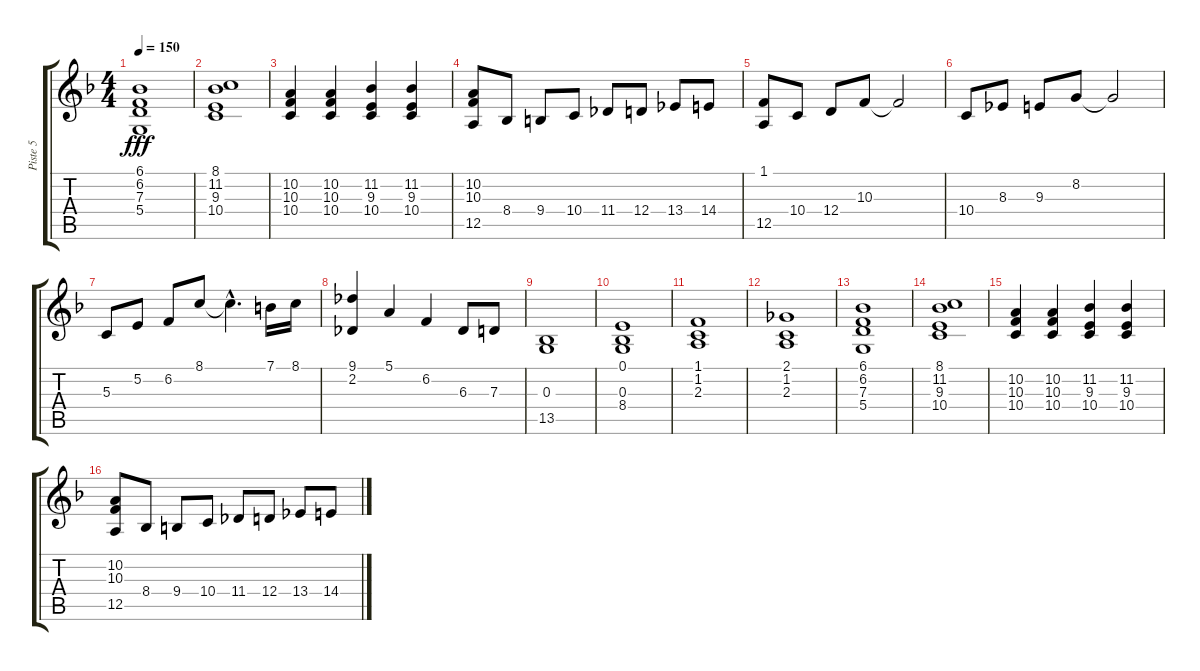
\track ("Piste 5" "Piste 5") {instrument stringensemble1}
\staff {score tabs}
\tuning (E4 B3 G3 D3 A2 E2) {hide}
\ts (4 4)
\tempo 150
\clef g2
\ks f
(6.1 6.2 7.3 5.4).1{dy fff} |
(8.1 11.2 9.3 10.4).1 |
(10.2 10.3 10.4).4 (10.2 10.3 10.4).4 (11.2 9.3 10.4).4 (11.2 9.3 10.4).4 |
(10.2 10.3 12.5).8 8.4.8 9.4.8 10.4.8 11.4.8 12.4.8 13.4.8 14.4.8 |
(1.1 12.5).8 10.4.8 12.4.8 10.3.8 10.3{t}.2 |
10.4.8 8.3.8 9.3.8 8.2.8 8.2{t}.2 |
5.3.8 5.2.8 6.2.8 8.1.8 8.1{hac t}.4{d} 7.1.16 8.1.16 |
(9.1 2.2).4 5.1.4 6.2.4 6.3.8 7.3.8 |
(0.3 13.5).1 |
(0.1 0.3 8.4).1 |
(1.1 1.2 2.3).1 |
(2.1 1.2 2.3).1 |
(6.1 6.2 7.3 5.4).1 |
(8.1 11.2 9.3 10.4).1 |
(10.2 10.3 10.4).4 (10.2 10.3 10.4).4 (11.2 9.3 10.4).4 (11.2 9.3 10.4).4 |
(10.2 10.3 12.5).8 8.4.8 9.4.8 10.4.8 11.4.8 12.4.8 13.4.8 14.4.8
